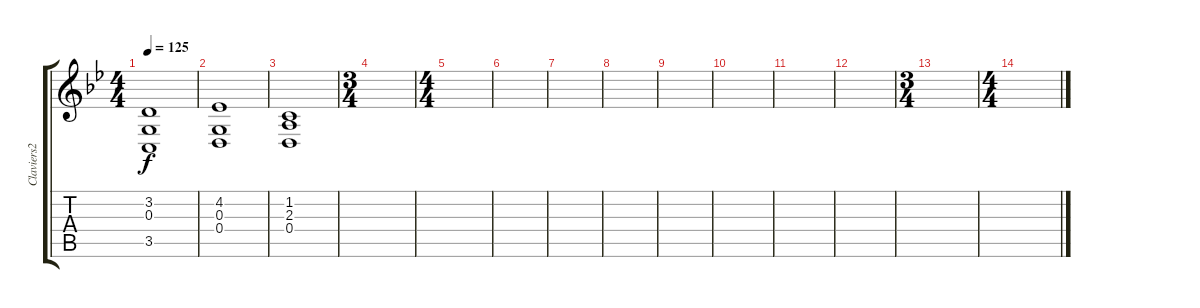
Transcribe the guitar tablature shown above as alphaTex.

\track ("Claviers2" "Claviers2") {instrument drawbarorgan}
\staff {score tabs}
\tuning (E4 B3 G3 D3 A2 E2) {hide}
\ts (4 4)
\tempo 125
\clef g2
\ks bb
(3.2{t} 0.3{t} 3.5{t}).1{dy f} |
(4.2 0.3 0.4).1 |
(1.2 2.3 0.4).1 |
\ts (3 4)
|
\ts (4 4)
|
|
|
|
|
|
|
|
\ts (3 4)
|
\ts (4 4)
